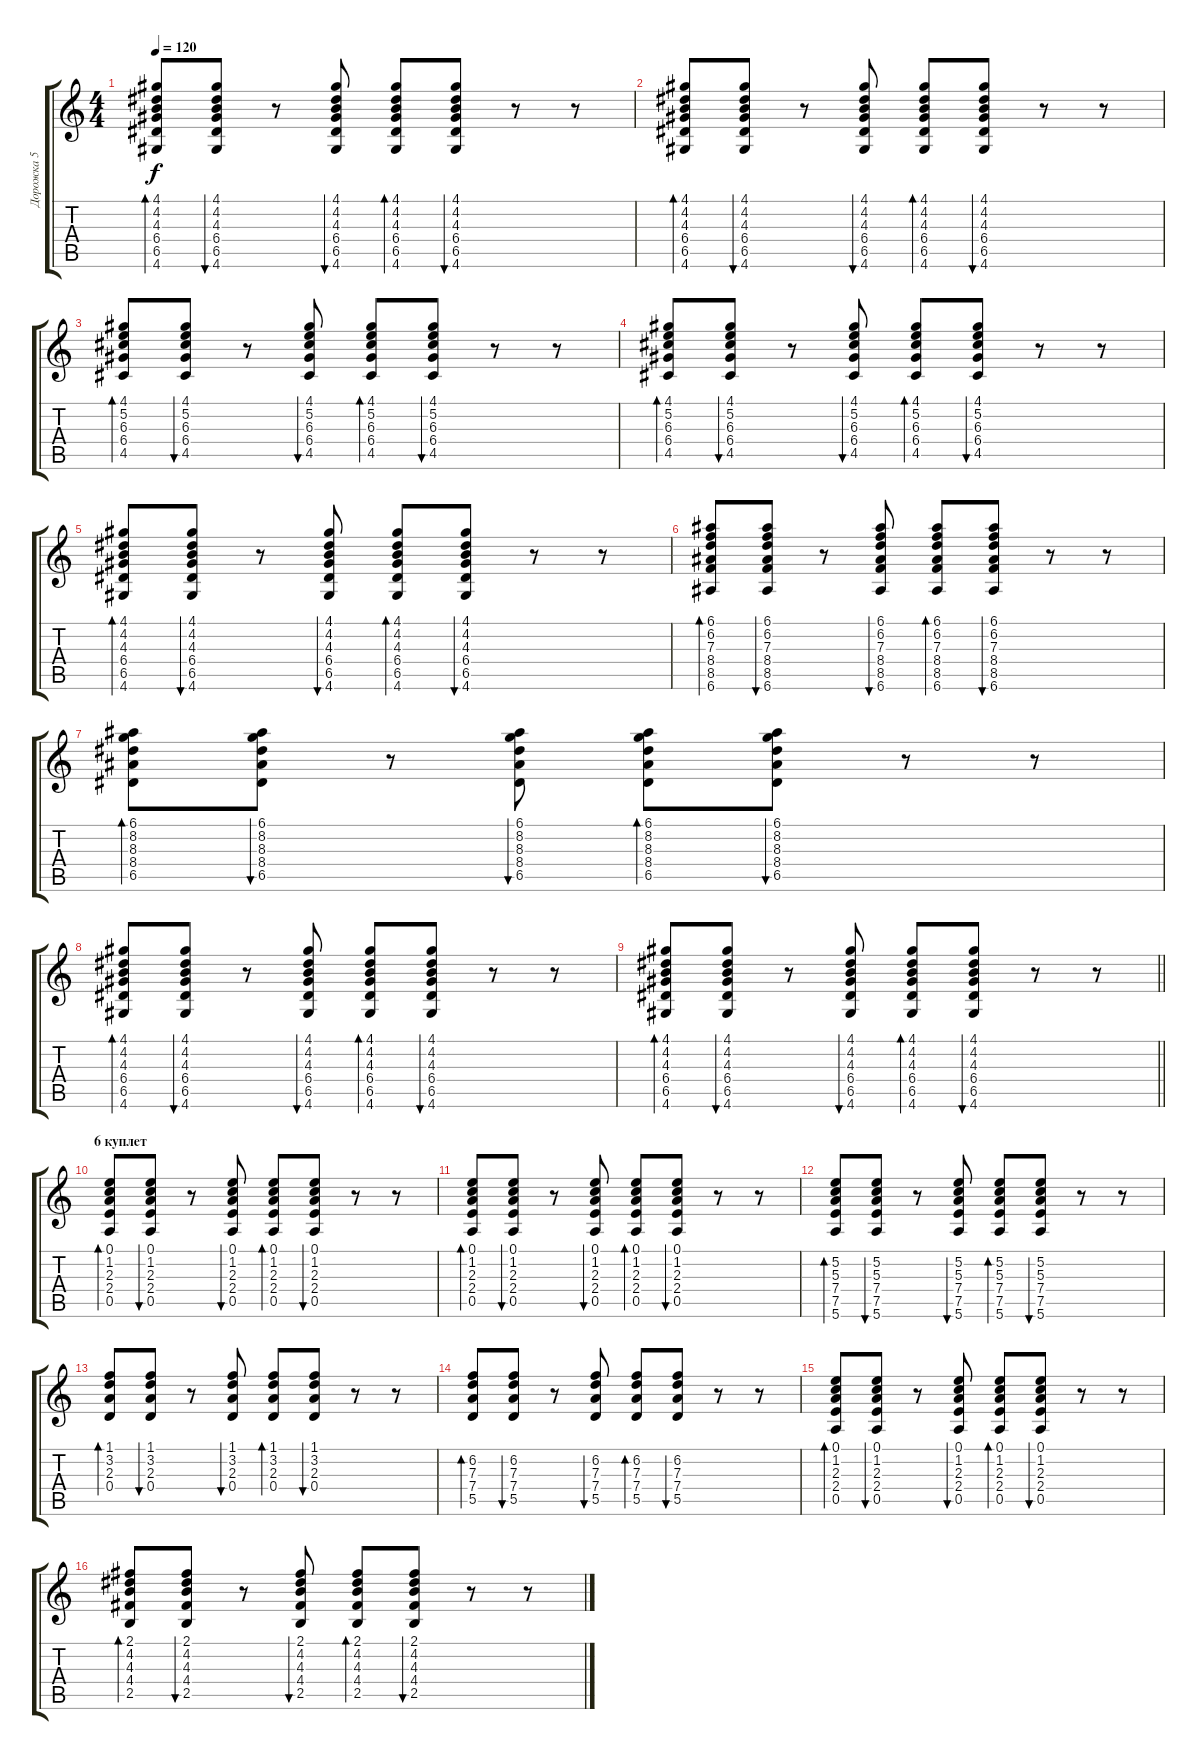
\track ("Дорожка 5" "Дорожка 5") {instrument electricguitarclean}
\staff {score tabs}
\tuning (E4 B3 G3 D3 A2 E2) {hide}
\ts (4 4)
\tempo 120
\clef g2
\ks c
(4.1 4.2 4.3 6.4 6.5 4.6).8{bd 60 dy f} (4.1 4.2 4.3 6.4 6.5 4.6).8{bu 60} r.8 (4.1 4.2 4.3 6.4 6.5 4.6).8{bu 60} (4.1 4.2 4.3 6.4 6.5 4.6).8{bd 60} (4.1 4.2 4.3 6.4 6.5 4.6).8{bu 60} r.8 r.8 |
(4.1 4.2 4.3 6.4 6.5 4.6).8{bd 60} (4.1 4.2 4.3 6.4 6.5 4.6).8{bu 60} r.8 (4.1 4.2 4.3 6.4 6.5 4.6).8{bu 60} (4.1 4.2 4.3 6.4 6.5 4.6).8{bd 60} (4.1 4.2 4.3 6.4 6.5 4.6).8{bu 60} r.8 r.8 |
(4.1 5.2 6.3 6.4 4.5).8{bd 60} (4.1 5.2 6.3 6.4 4.5).8{bu 60} r.8 (4.1 5.2 6.3 6.4 4.5).8{bu 60} (4.1 5.2 6.3 6.4 4.5).8{bd 60} (4.1 5.2 6.3 6.4 4.5).8{bu 60} r.8 r.8 |
(4.1 5.2 6.3 6.4 4.5).8{bd 60} (4.1 5.2 6.3 6.4 4.5).8{bu 60} r.8 (4.1 5.2 6.3 6.4 4.5).8{bu 60} (4.1 5.2 6.3 6.4 4.5).8{bd 60} (4.1 5.2 6.3 6.4 4.5).8{bu 60} r.8 r.8 |
(4.1 4.2 4.3 6.4 6.5 4.6).8{bd 60} (4.1 4.2 4.3 6.4 6.5 4.6).8{bu 60} r.8 (4.1 4.2 4.3 6.4 6.5 4.6).8{bu 60} (4.1 4.2 4.3 6.4 6.5 4.6).8{bd 60} (4.1 4.2 4.3 6.4 6.5 4.6).8{bu 60} r.8 r.8 |
(6.1 6.2 7.3 8.4 8.5 6.6).8{bd 60} (6.1 6.2 7.3 8.4 8.5 6.6).8{bu 60} r.8 (6.1 6.2 7.3 8.4 8.5 6.6).8{bu 60} (6.1 6.2 7.3 8.4 8.5 6.6).8{bd 60} (6.1 6.2 7.3 8.4 8.5 6.6).8{bu 60} r.8 r.8 |
(6.1 8.2 8.3 8.4 6.5).8{bd 60} (6.1 8.2 8.3 8.4 6.5).8{bu 60} r.8 (6.1 8.2 8.3 8.4 6.5).8{bu 60} (6.1 8.2 8.3 8.4 6.5).8{bd 60} (6.1 8.2 8.3 8.4 6.5).8{bu 60} r.8 r.8 |
(4.1 4.2 4.3 6.4 6.5 4.6).8{bd 60} (4.1 4.2 4.3 6.4 6.5 4.6).8{bu 60} r.8 (4.1 4.2 4.3 6.4 6.5 4.6).8{bu 60} (4.1 4.2 4.3 6.4 6.5 4.6).8{bd 60} (4.1 4.2 4.3 6.4 6.5 4.6).8{bu 60} r.8 r.8 |
\barLineRight lightlight
(4.1 4.2 4.3 6.4 6.5 4.6).8{bd 60} (4.1 4.2 4.3 6.4 6.5 4.6).8{bu 60} r.8 (4.1 4.2 4.3 6.4 6.5 4.6).8{bu 60} (4.1 4.2 4.3 6.4 6.5 4.6).8{bd 60} (4.1 4.2 4.3 6.4 6.5 4.6).8{bu 60} r.8 r.8 |
\section ("" "6 куплет")
(0.1 1.2 2.3 2.4 0.5).8{bd 60} (0.1 1.2 2.3 2.4 0.5).8{bu 60} r.8 (0.1 1.2 2.3 2.4 0.5).8{bu 60} (0.1 1.2 2.3 2.4 0.5).8{bd 60} (0.1 1.2 2.3 2.4 0.5).8{bu 60} r.8 r.8 |
(0.1 1.2 2.3 2.4 0.5).8{bd 60} (0.1 1.2 2.3 2.4 0.5).8{bu 60} r.8 (0.1 1.2 2.3 2.4 0.5).8{bu 60} (0.1 1.2 2.3 2.4 0.5).8{bd 60} (0.1 1.2 2.3 2.4 0.5).8{bu 60} r.8 r.8 |
(5.2 5.3 7.4 7.5 5.6).8{bd 60} (5.2 5.3 7.4 7.5 5.6).8{bu 60} r.8 (5.2 5.3 7.4 7.5 5.6).8{bu 60} (5.2 5.3 7.4 7.5 5.6).8{bd 60} (5.2 5.3 7.4 7.5 5.6).8{bu 60} r.8 r.8 |
(1.1 3.2 2.3 0.4).8{bd 60} (1.1 3.2 2.3 0.4).8{bu 60} r.8 (1.1 3.2 2.3 0.4).8{bu 60} (1.1 3.2 2.3 0.4).8{bd 60} (1.1 3.2 2.3 0.4).8{bu 60} r.8 r.8 |
(6.2 7.3 7.4 5.5).8{bd 60} (6.2 7.3 7.4 5.5).8{bu 60} r.8 (6.2 7.3 7.4 5.5).8{bu 60} (6.2 7.3 7.4 5.5).8{bd 60} (6.2 7.3 7.4 5.5).8{bu 60} r.8 r.8 |
(0.1 1.2 2.3 2.4 0.5).8{bd 60} (0.1 1.2 2.3 2.4 0.5).8{bu 60} r.8 (0.1 1.2 2.3 2.4 0.5).8{bu 60} (0.1 1.2 2.3 2.4 0.5).8{bd 60} (0.1 1.2 2.3 2.4 0.5).8{bu 60} r.8 r.8 |
(2.1 4.2 4.3 4.4 2.5).8{bd 60} (2.1 4.2 4.3 4.4 2.5).8{bu 60} r.8 (2.1 4.2 4.3 4.4 2.5).8{bu 60} (2.1 4.2 4.3 4.4 2.5).8{bd 60} (2.1 4.2 4.3 4.4 2.5).8{bu 60} r.8 r.8
